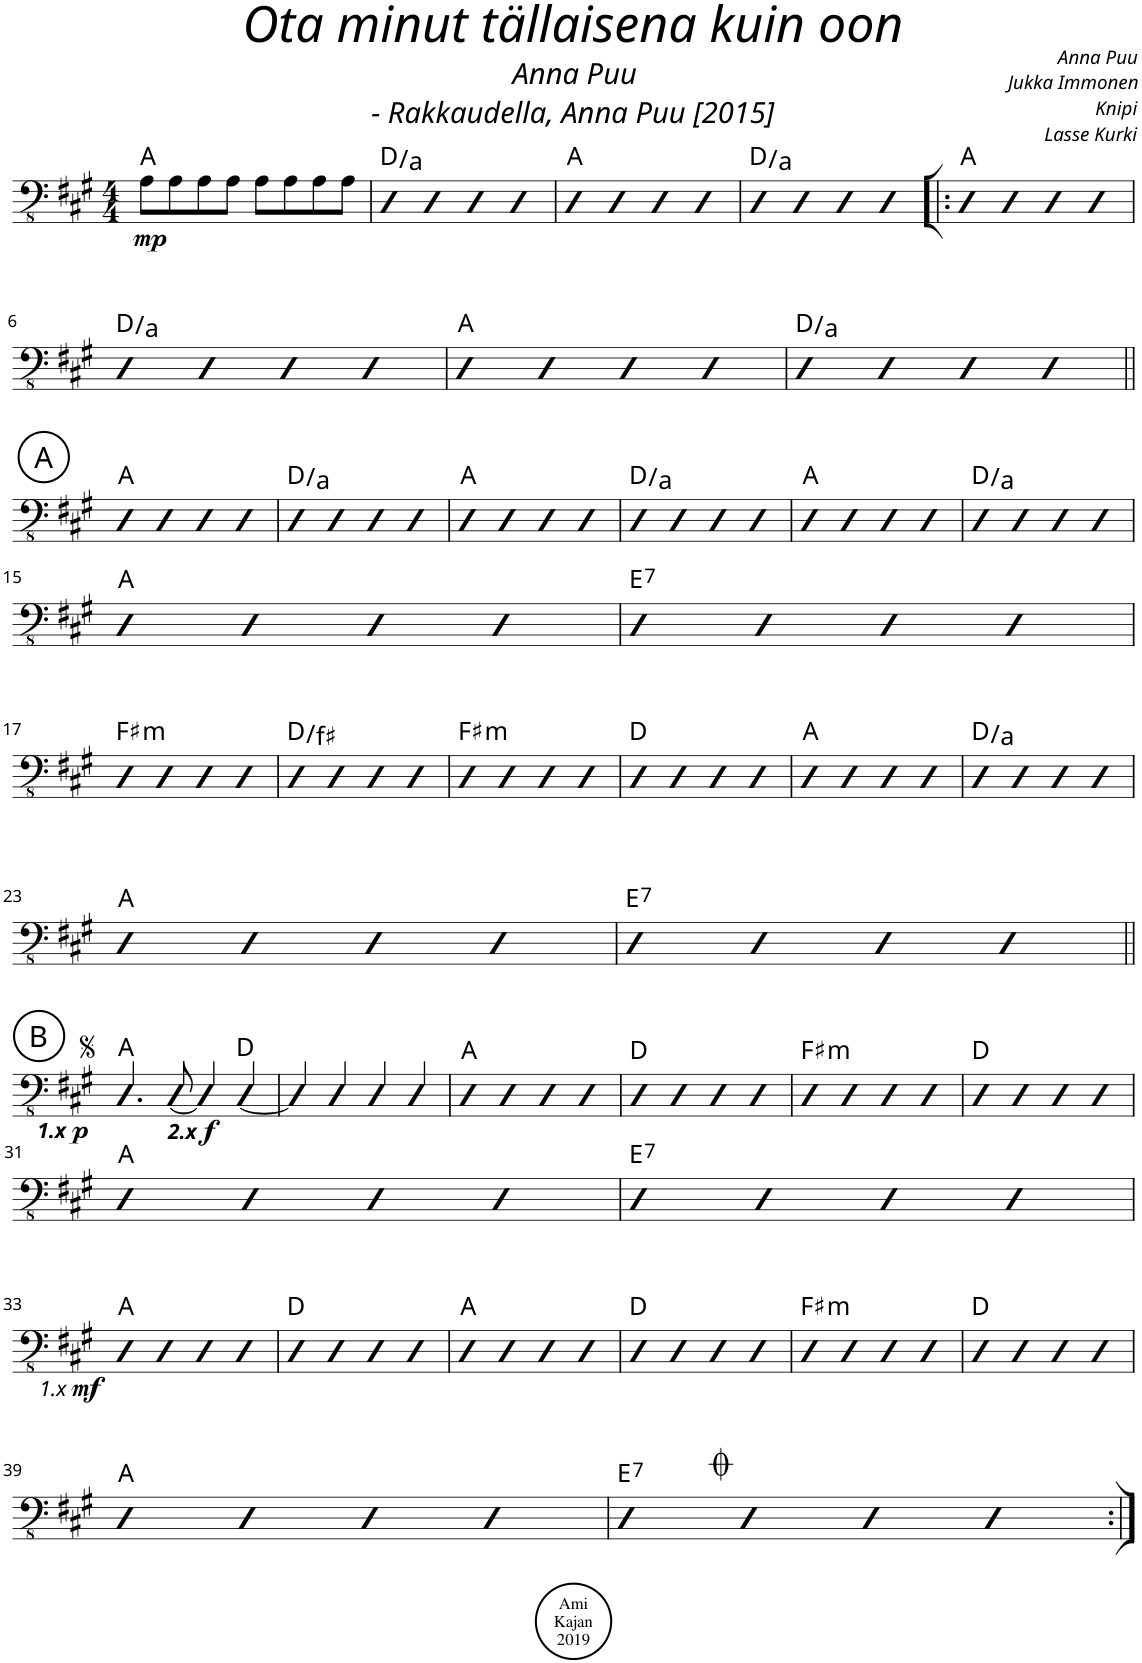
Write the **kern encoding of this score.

**kern	**dynam	**harte
*part1	*part1	*part1
*staff1	*staff1	*
*I"Acoustic Bass	*	*
*I'Bass	*	*
*clefFv4	*	*
*k[f#c#g#]	*	*
*M4/4	*	*
=1	=1	=1
!	!LO:DY:b	!
8AA\L	mp	A:maj
8AA\	.	.
8AA\	.	.
8AA\J	.	.
8AA\L	.	.
8AA\	.	.
8AA\	.	.
8AA\J	.	.
=2	=2	=2
4DD	.	D:maj/5
4DD	.	.
4DD	.	.
4DD	.	.
=3	=3	=3
4DD	.	A:maj
4DD	.	.
4DD	.	.
4DD	.	.
=4	=4	=4
4DD	.	D:maj/5
4DD	.	.
4DD	.	.
4DD	.	.
=5!|:	=5!|:	=5!|:
4DD	.	A:maj
4DD	.	.
4DD	.	.
4DD	.	.
!!LO:LB:g=z
=6	=6	=6
4DD	.	D:maj/5
4DD	.	.
4DD	.	.
4DD	.	.
=7	=7	=7
4DD	.	A:maj
4DD	.	.
4DD	.	.
4DD	.	.
=8	=8	=8
4DD	.	D:maj/5
4DD	.	.
4DD	.	.
4DD	.	.
!!LO:LB:g=z
!!LO:REH:place=s1:a:cj:enc=circle:fs=14:t=A
=9||	=9||	=9||
4DD	.	A:maj
4DD	.	.
4DD	.	.
4DD	.	.
=10	=10	=10
4DD	.	D:maj/5
4DD	.	.
4DD	.	.
4DD	.	.
=11	=11	=11
4DD	.	A:maj
4DD	.	.
4DD	.	.
4DD	.	.
=12	=12	=12
4DD	.	D:maj/5
4DD	.	.
4DD	.	.
4DD	.	.
=13	=13	=13
4DD	.	A:maj
4DD	.	.
4DD	.	.
4DD	.	.
=14	=14	=14
4DD	.	D:maj/5
4DD	.	.
4DD	.	.
4DD	.	.
!!LO:LB:g=z
=15	=15	=15
4DD	.	A:maj
4DD	.	.
4DD	.	.
4DD	.	.
=16	=16	=16
!	!	!LO:H:kt=7
4DD	.	E:7
4DD	.	.
4DD	.	.
4DD	.	.
!!LO:LB:g=z
=17	=17	=17
!	!	!LO:H:kt=m
4DD	.	F#:min
4DD	.	.
4DD	.	.
4DD	.	.
=18	=18	=18
4DD	.	D:maj/3
4DD	.	.
4DD	.	.
4DD	.	.
=19	=19	=19
!	!	!LO:H:kt=m
4DD	.	F#:min
4DD	.	.
4DD	.	.
4DD	.	.
=20	=20	=20
4DD	.	D:maj
4DD	.	.
4DD	.	.
4DD	.	.
=21	=21	=21
4DD	.	A:maj
4DD	.	.
4DD	.	.
4DD	.	.
=22	=22	=22
4DD	.	D:maj/5
4DD	.	.
4DD	.	.
4DD	.	.
!!LO:LB:g=z
=23	=23	=23
4DD	.	A:maj
4DD	.	.
4DD	.	.
4DD	.	.
=24	=24	=24
!	!	!LO:H:kt=7
4DD	.	E:7
4DD	.	.
4DD	.	.
4DD	.	.
!!LO:LB:g=z
!!LO:REH:place=s1:a:cj:enc=circle:fs=14:t=B
=25||	=25||	=25||
!	!LO:DY:b	!
!	!LO:DY:n=1:b	!
4.DD/	other-dynamics p	A:maj
!	!LO:DY:n=2:b	!
!	!LO:DY:n=3:b	!
[8DD/	other-dynamics f	.
4DD/]	.	.
[4DD/	.	D:maj
=26	=26	=26
4DD/]	.	.
4DD/	.	.
4DD/	.	.
4DD/	.	.
=27	=27	=27
4DD	.	A:maj
4DD	.	.
4DD	.	.
4DD	.	.
=28	=28	=28
4DD	.	D:maj
4DD	.	.
4DD	.	.
4DD	.	.
=29	=29	=29
!	!	!LO:H:kt=m
4DD	.	F#:min
4DD	.	.
4DD	.	.
4DD	.	.
=30	=30	=30
4DD	.	D:maj
4DD	.	.
4DD	.	.
4DD	.	.
!!LO:LB:g=z
=31	=31	=31
4DD	.	A:maj
4DD	.	.
4DD	.	.
4DD	.	.
=32	=32	=32
!	!	!LO:H:kt=7
4DD	.	E:7
4DD	.	.
4DD	.	.
4DD	.	.
!!LO:LB:g=z
=33	=33	=33
!	!LO:DY:b	!
!	!LO:DY:n=1:b	!
4DD	other-dynamics mf	A:maj
4DD	.	.
4DD	.	.
4DD	.	.
=34	=34	=34
4DD	.	D:maj
4DD	.	.
4DD	.	.
4DD	.	.
=35	=35	=35
4DD	.	A:maj
4DD	.	.
4DD	.	.
4DD	.	.
=36	=36	=36
4DD	.	D:maj
4DD	.	.
4DD	.	.
4DD	.	.
=37	=37	=37
!	!	!LO:H:kt=m
4DD	.	F#:min
4DD	.	.
4DD	.	.
4DD	.	.
=38	=38	=38
4DD	.	D:maj
4DD	.	.
4DD	.	.
4DD	.	.
!!LO:LB:g=z
=39	=39	=39
4DD	.	A:maj
4DD	.	.
4DD	.	.
4DD	.	.
=40	=40	=40
!	!	!LO:H:kt=7
4DD	.	E:7
4DD	.	.
4DD	.	.
4DD	.	.
=:|!	=:|!	=:|!
*-	*-	*-
